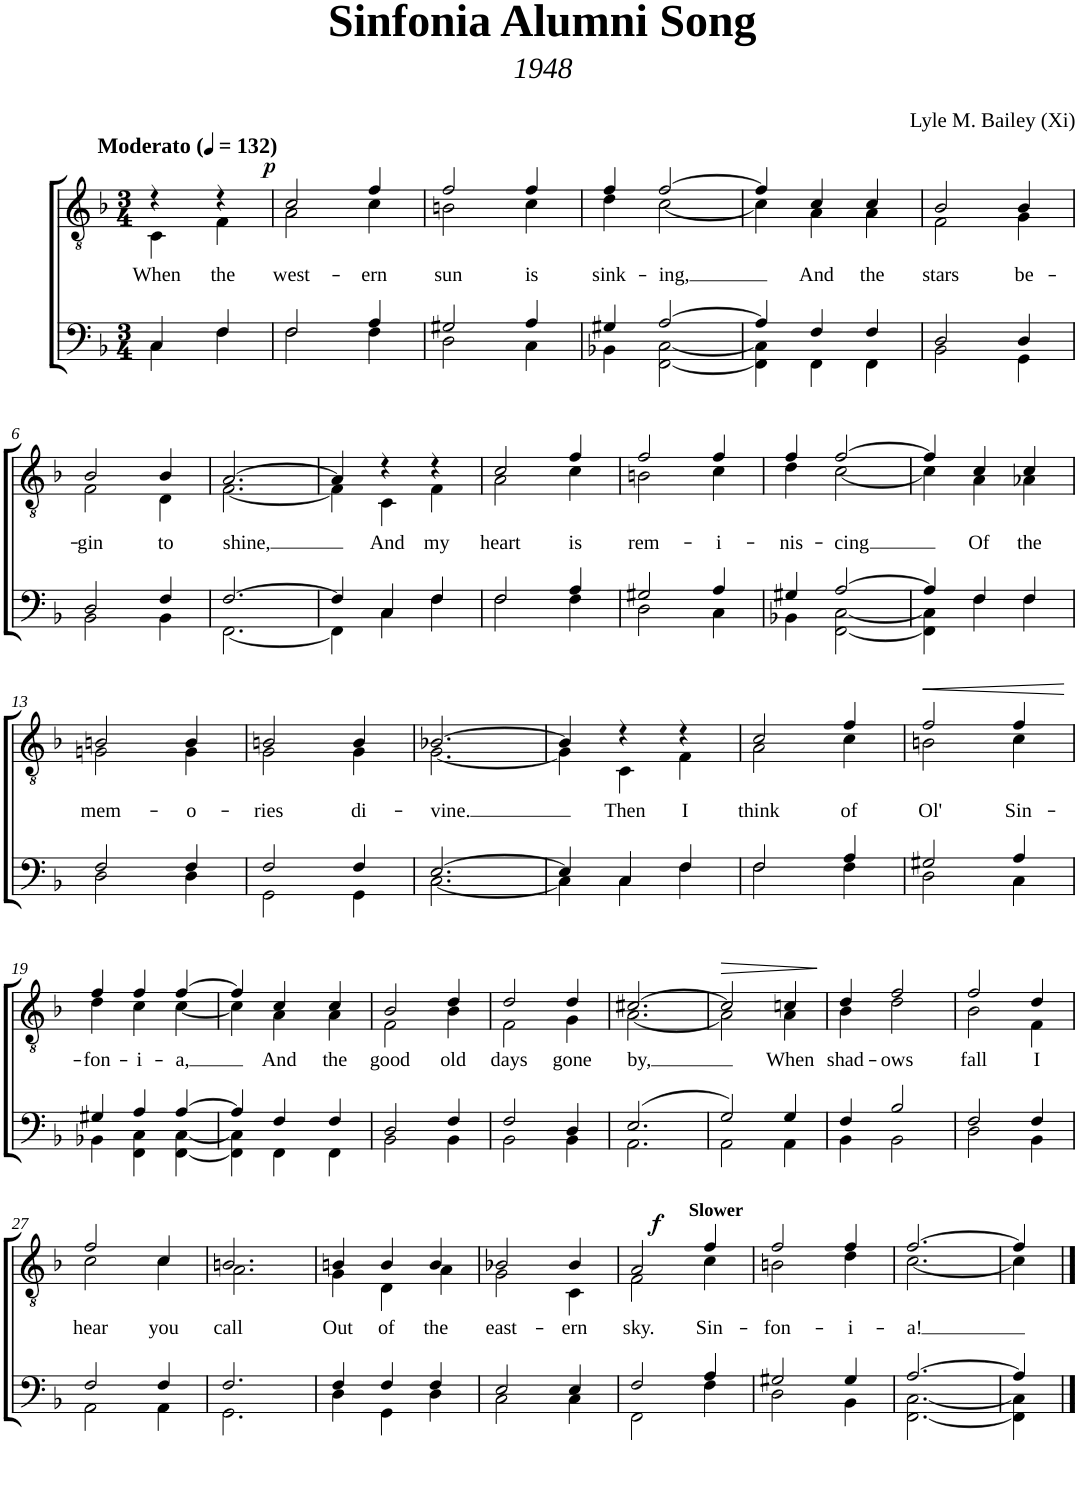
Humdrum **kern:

**kern	**kern	**text	**dynam
*part2	*part1	*part1	*part1
*staff2	*staff1	*staff1	*staff1
*I"Piano 3	*I"Piano 1	*	*
*I'Pno	*I'Pno	*	*
*clefF4	*clefGv2	*	*
*k[b-]	*k[b-]	*	*
*M3/4	*M3/4	*	*
*MM132	*MM132	*	*
=	=	=	=
*^	*^	*	*
!	!	!LO:TX:a:B:t=Moderato	!	!	!
!	!	!	!	!LO:LY:b	!LO:DY:a
4C/	4C\	4r	4C\	When	p
!	!	!	!	!LO:LY:b	!
4F/	4F\	4r	4F\	the	.
=1	=1	=1	=1	=1	=1
!	!	!	!	!LO:LY:b	!
2F/	2F\	2c/	2A\	west-	.
!	!	!	!	!LO:LY:b	!
4A/	4F\	4f/	4c\	-ern	.
=2	=2	=2	=2	=2	=2
!	!	!	!	!LO:LY:b	!
2G#X/	2D\	2f/	2Bn\	sun	.
!	!	!	!	!LO:LY:b	!
4A/	4C\	4f/	4c\	is	.
=3	=3	=3	=3	=3	=3
!	!	!	!	!LO:LY:b	!
4G#X/	4BB-X\	4f/	4d\	sink-	.
!	!	!	!	!LO:LY:b	!
[2A/	[2FF\ [2C\	[2f/	[2c\	-ing,	.
=4	=4	=4	=4	=4	=4
4A/]	4FF\] 4C\]	4f/]	4c\]	.	.
!	!	!	!	!LO:LY:b	!
4F/	4FF\	4c/	4A\	And	.
!	!	!	!	!LO:LY:b	!
4F/	4FF\	4c/	4A\	the	.
=5	=5	=5	=5	=5	=5
!	!	!	!	!LO:LY:b	!
2D/	2BB-\	2B-/	2F\	stars	.
!	!	!	!	!LO:LY:b	!
4D/	4GG\	4B-/	4G\	be-	.
!!LO:LB:g=z	!!
=6	=6	=6	=6	=6	=6
!	!	!	!	!LO:LY:b	!
2D/	2BB-\	2B-/	2F\	-gin	.
!	!	!	!	!LO:LY:b	!
4F/	4BB-\	4B-/	4D\	to	.
=7	=7	=7	=7	=7	=7
!	!	!	!	!LO:LY:b	!
[2.F/	[2.FF\	[2.A/	[2.F\	shine,	.
=8	=8	=8	=8	=8	=8
4F/]	4FF\]	4A/]	4F\]	.	.
!	!	!	!	!LO:LY:b	!
4C/	4C\	4r	4C\	And	.
!	!	!	!	!LO:LY:b	!
4F/	4F\	4r	4F\	my	.
=9	=9	=9	=9	=9	=9
!	!	!	!	!LO:LY:b	!
2F/	2F\	2c/	2A\	heart	.
!	!	!	!	!LO:LY:b	!
4A/	4F\	4f/	4c\	is	.
=10	=10	=10	=10	=10	=10
!	!	!	!	!LO:LY:b	!
2G#X/	2D\	2f/	2Bn\	rem-	.
!	!	!	!	!LO:LY:b	!
4A/	4C\	4f/	4c\	-i-	.
=11	=11	=11	=11	=11	=11
!	!	!	!	!LO:LY:b	!
4G#X/	4BB-X\	4f/	4d\	-nis-	.
!	!	!	!	!LO:LY:b	!
[2A/	[2FF\ [2C\	[2f/	[2c\	-cing	.
=12	=12	=12	=12	=12	=12
4A/]	4FF\] 4C\]	4f/]	4c\]	.	.
!	!	!	!	!LO:LY:b	!
4F/	4F\	4c/	4A\	Of	.
!	!	!	!	!LO:LY:b	!
4F/	4F\	4c/	4A-X\	the	.
!!LO:LB:g=z	!!
=13	=13	=13	=13	=13	=13
!	!	!	!	!LO:LY:b	!
2F/	2D\	2Bn/	2Gn\	mem-	.
!	!	!	!	!LO:LY:b	!
4F/	4D\	4B/	4G\	-o-	.
=14	=14	=14	=14	=14	=14
!	!	!	!	!LO:LY:b	!
2F/	2GG\	2Bn/	2G\	-ries	.
!	!	!	!	!LO:LY:b	!
4F/	4GG\	4B/	4G\	di-	.
=15	=15	=15	=15	=15	=15
!	!	!	!	!LO:LY:b	!
[2.E/	[2.C\	[2.B-X/	[2.G\	-vine.	.
=16	=16	=16	=16	=16	=16
4E/]	4C\]	4B-/]	4G\]	.	.
!	!	!	!	!LO:LY:b	!
4C/	4C\	4r	4C\	Then	.
!	!	!	!	!LO:LY:b	!
4F/	4F\	4r	4F\	I	.
=17	=17	=17	=17	=17	=17
!	!	!	!	!LO:LY:b	!
2F/	2F\	2c/	2A\	think	.
!	!	!	!	!LO:LY:b	!
4A/	4F\	4f/	4c\	of	.
=18	=18	=18	=18	=18	=18
!	!	!	!	!LO:LY:b	!LO:HP:b
2G#X/	2D\	2f/	2Bn\	Ol'	<
!	!	!	!	!LO:LY:b	!
4A/	4C\	4f/	4c\	Sin-	.
*v	*v	*	*	*	*
*	*v	*v	*	*
.	.	.	[
!!LO:LB:g=z
=19	=19	=19	=19
*^	*^	*	*
!	!	!	!	!LO:LY:b	!
4G#X/	4BB-X\	4f/	4d\	-fon-	.
!	!	!	!	!LO:LY:b	!
4A/	4FF\ 4C\	4f/	4c\	-i-	.
!	!	!	!	!LO:LY:b	!
[4A/	[4FF\ [4C\	[4f/	[4c\	-a,	.
=20	=20	=20	=20	=20	=20
4A/]	4FF\] 4C\]	4f/]	4c\]	.	.
!	!	!	!	!LO:LY:b	!
4F/	4FF\	4c/	4A\	And	.
!	!	!	!	!LO:LY:b	!
4F/	4FF\	4c/	4A\	the	.
=21	=21	=21	=21	=21	=21
!	!	!	!	!LO:LY:b	!
2D/	2BB-\	2B-/	2F\	good	.
!	!	!	!	!LO:LY:b	!
4F/	4BB-\	4d/	4B-\	old	.
=22	=22	=22	=22	=22	=22
!	!	!	!	!LO:LY:b	!
2F/	2BB-\	2d/	2F\	days	.
!	!	!	!	!LO:LY:b	!
4D/	4BB-\	4d/	4G\	gone	.
=23	=23	=23	=23	=23	=23
!	!	!	!	!LO:LY:b	!
(2.E/	2.AA\	[2.c#X/	[2.A\	by,	.
=24	=24	=24	=24	=24	=24
!	!	!	!	!	!LO:HP:b
2G/)	2AA\	2c#/]	2A\]	.	>
!	!	!	!	!LO:LY:b	!
4G/	4AA\	4cn/	4A\	When	.
*v	*v	*	*	*	*
*	*v	*v	*	*
.	.	.	]
=25	=25	=25	=25
*^	*^	*	*
!	!	!	!	!LO:LY:b	!
4F/	4BB-\	4d/	4B-\	shad-	.
!	!	!	!	!LO:LY:b	!
2B-/	2BB-\	2f/	2d\	-ows	.
=26	=26	=26	=26	=26	=26
!	!	!	!	!LO:LY:b	!
2F/	2D\	2f/	2B-\	fall	.
!	!	!	!	!LO:LY:b	!
4F/	4BB-\	4d/	4F\	I	.
!!LO:LB:g=z	!!
=27	=27	=27	=27	=27	=27
!	!	!	!	!LO:LY:b	!
2F/	2AA\	2f/	2c\	hear	.
!	!	!	!	!LO:LY:b	!
4F/	4AA\	4c/	4c\	you	.
=28	=28	=28	=28	=28	=28
!	!	!	!	!LO:LY:b	!
2.F/	2.GG\	2.Bn/	2.A\	call	.
=29	=29	=29	=29	=29	=29
!	!	!	!	!LO:LY:b	!
4F/	4D\	4Bn/	4G\	Out	.
!	!	!	!	!LO:LY:b	!
4F/	4GG\	4B/	4D\	of	.
!	!	!	!	!LO:LY:b	!
4F/	4D\	4B/	4A\	the	.
=30	=30	=30	=30	=30	=30
!	!	!	!	!LO:LY:b	!
2E/	2C\	2B-X/	2G\	east-	.
!	!	!	!	!LO:LY:b	!
4E/	4C\	4B-/	4C\	-ern	.
=31	=31	=31	=31	=31	=31
!	!	!	!	!LO:LY:b	!
2F/	2FF\	2A/	2F\	sky.	.
!	!	!LO:TX:a:B:t=Slower	!	!	!
!	!	!	!	!LO:LY:b	!LO:DY:a
4A/	4F\	4f/	4c\	Sin-	f
=32	=32	=32	=32	=32	=32
!	!	!	!	!LO:LY:b	!
2G#X/	2D\	2f/	2Bn\	-fon-	.
!	!	!	!	!LO:LY:b	!
4G#/	4BB-\	4f/	4d\	-i-	.
=33	=33	=33	=33	=33	=33
!	!	!	!	!LO:LY:b	!
[2.A/	[2.FF\ [2.C\	[2.f/	[2.c\	-a!	.
=34	=34	=34	=34	=34	=34
4A/]	4FF\] 4C\]	4f/]	4c\]	.	.
*v	*v	*	*	*	*
*	*v	*v	*	*
==	==	==	==
*-	*-	*-	*-
